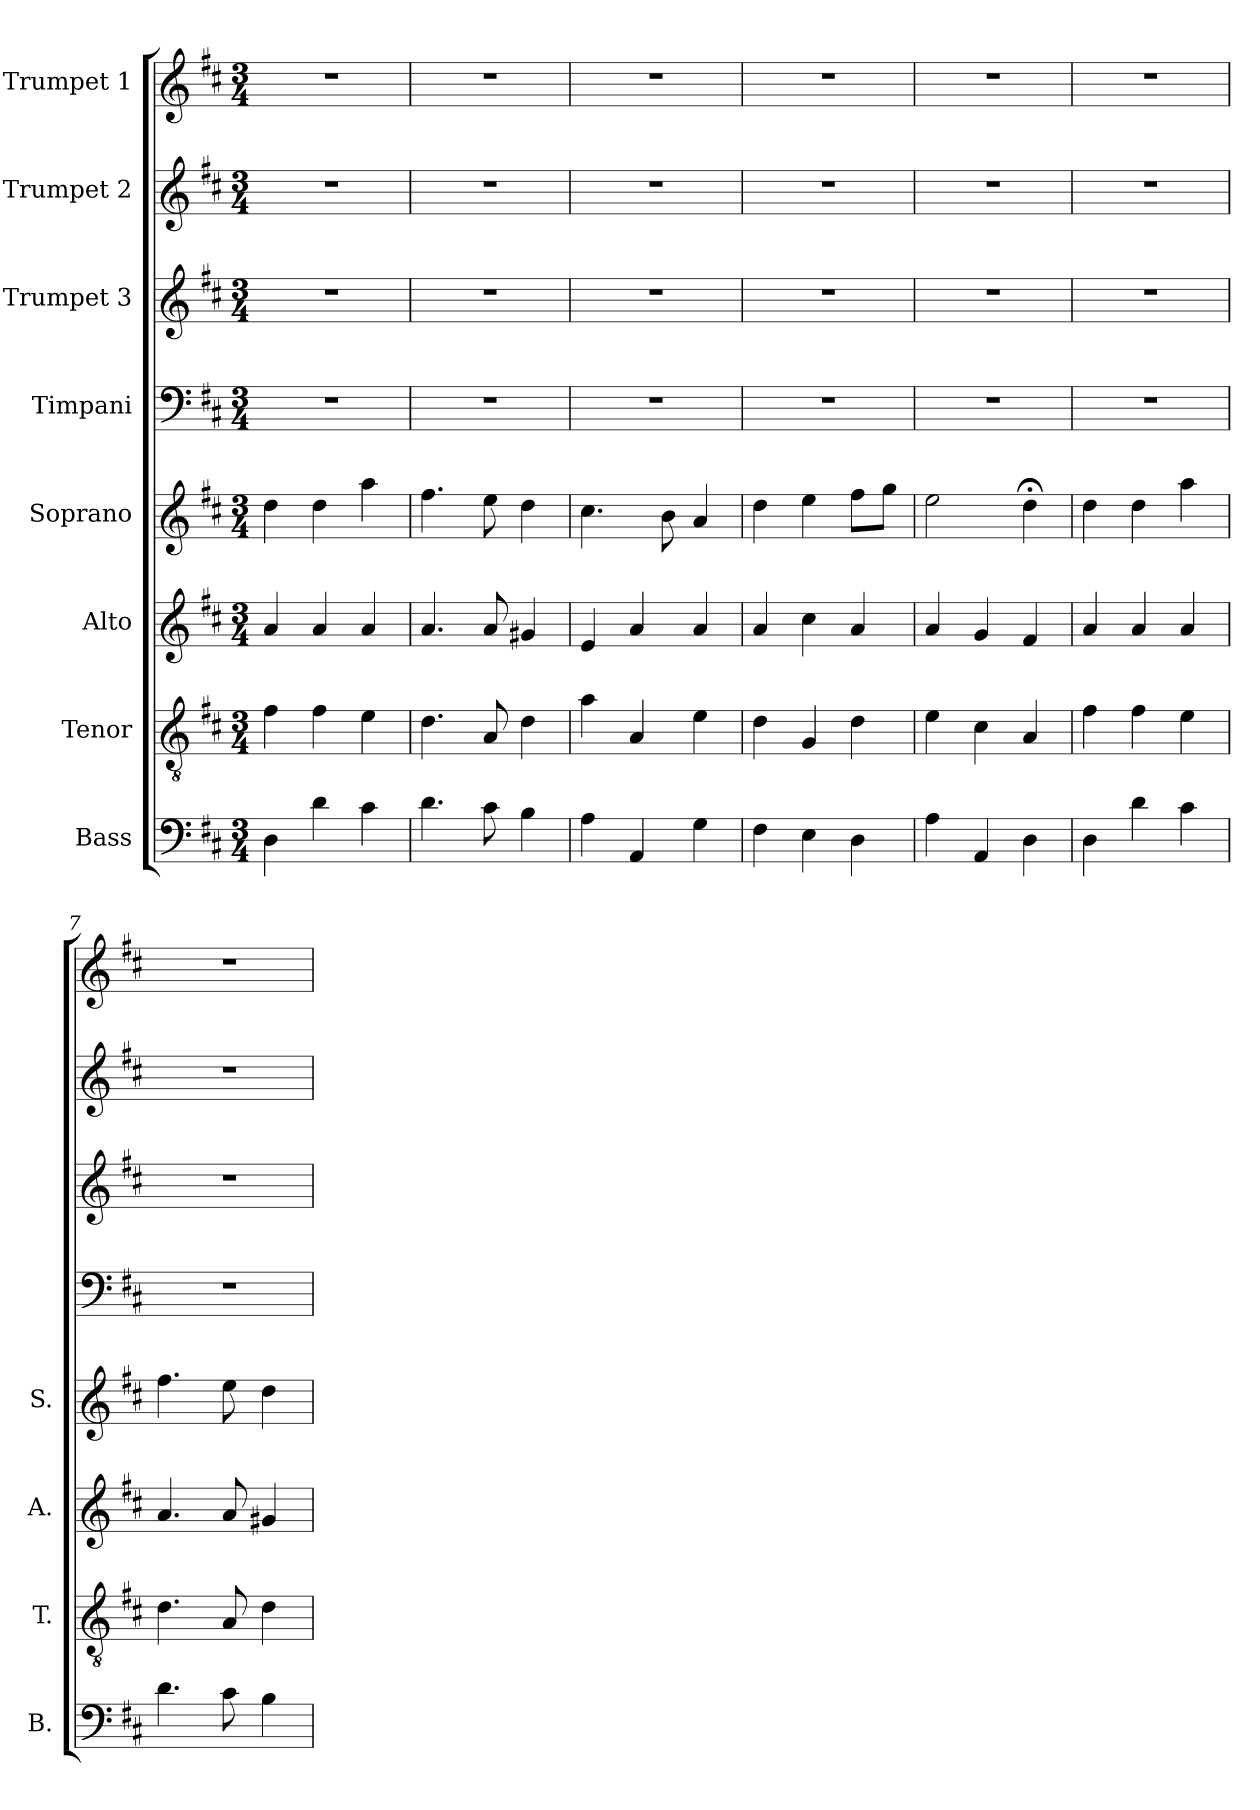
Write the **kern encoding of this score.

**kern	**kern	**kern	**kern	**kern	**kern	**kern	**kern
*part8	*part7	*part6	*part5	*part4	*part3	*part2	*part1
*staff8	*staff7	*staff6	*staff5	*staff4	*staff3	*staff2	*staff1
*I"Bass	*I"Tenor	*I"Alto	*I"Soprano	*I"Timpani	*I"Trumpet 3	*I"Trumpet 2	*I"Trumpet 1
*I'B.	*I'T.	*I'A.	*I'S.	*	*	*	*
*clefF4	*clefGv2	*clefG2	*clefG2	*clefF4	*clefG2	*clefG2	*clefG2
*k[f#c#]	*k[f#c#]	*k[f#c#]	*k[f#c#]	*k[f#c#]	*k[f#c#]	*k[f#c#]	*k[f#c#]
*D:	*D:	*D:	*D:	*D:	*D:	*D:	*D:
*M3/4	*M3/4	*M3/4	*M3/4	*M3/4	*M3/4	*M3/4	*M3/4
=1	=1	=1	=1	=1	=1	=1	=1
4D\	4f#\	4a/	4dd\	2.r	2.r	2.r	2.r
4d\	4f#\	4a/	4dd\	.	.	.	.
4c#\	4e\	4a/	4aa\	.	.	.	.
=2	=2	=2	=2	=2	=2	=2	=2
4.d\	4.d\	4.a/	4.ff#\	2.r	2.r	2.r	2.r
8c#\	8A/	8a/	8ee\	.	.	.	.
4B\	4d\	4g#X/	4dd\	.	.	.	.
=3	=3	=3	=3	=3	=3	=3	=3
4A\	4a\	4e/	4.cc#\	2.r	2.r	2.r	2.r
4AA/	4A/	4a/	.	.	.	.	.
.	.	.	8b\	.	.	.	.
4G\	4e\	4a/	4a/	.	.	.	.
=4	=4	=4	=4	=4	=4	=4	=4
4F#\	4d\	4a/	4dd\	2.r	2.r	2.r	2.r
4E\	4G/	4cc#\	4ee\	.	.	.	.
4D\	4d\	4a/	8ff#\L	.	.	.	.
.	.	.	8gg\J	.	.	.	.
=5	=5	=5	=5	=5	=5	=5	=5
4A\	4e\	4a/	2ee\	2.r	2.r	2.r	2.r
4AA/	4c#\	4g/	.	.	.	.	.
4D\	4A/	4f#/	4dd;<\	.	.	.	.
!!LO:LB:g=z
=6	=6	=6	=6	=6	=6	=6	=6
4D\	4f#\	4a/	4dd\	2.r	2.r	2.r	2.r
4d\	4f#\	4a/	4dd\	.	.	.	.
4c#\	4e\	4a/	4aa\	.	.	.	.
=7	=7	=7	=7	=7	=7	=7	=7
4.d\	4.d\	4.a/	4.ff#\	2.r	2.r	2.r	2.r
8c#\	8A/	8a/	8ee\	.	.	.	.
4B\	4d\	4g#X/	4dd\	.	.	.	.
=	=	=	=	=	=	=	=
*-	*-	*-	*-	*-	*-	*-	*-
